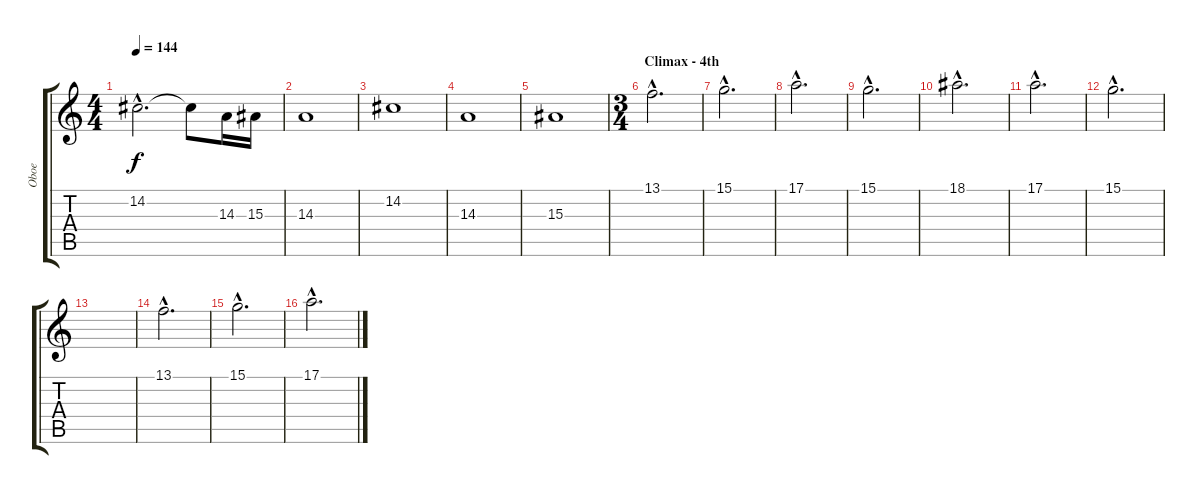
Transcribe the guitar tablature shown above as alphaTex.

\track ("Oboe" "Oboe") {instrument oboe}
\staff {score tabs}
\tuning (E4 B3 G3 D3 A2 E2) {hide}
\ts (4 4)
\tempo 144
\clef g2
\ks c
14.2{hac}.2{d dy f} 14.2{t}.8 14.3.16 15.3.16 |
14.3.1 |
14.2.1 |
14.3.1 |
15.3.1 |
\ts (3 4)
\section ("" "Climax - 4th")
13.1{hac}.2{d} |
15.1{hac}.2{d} |
17.1{hac}.2{d} |
15.1{hac}.2{d} |
18.1{hac}.2{d} |
17.1{hac}.2{d} |
15.1{hac}.2{d} |
|
13.1{hac}.2{d} |
15.1{hac}.2{d} |
17.1{hac}.2{d}
